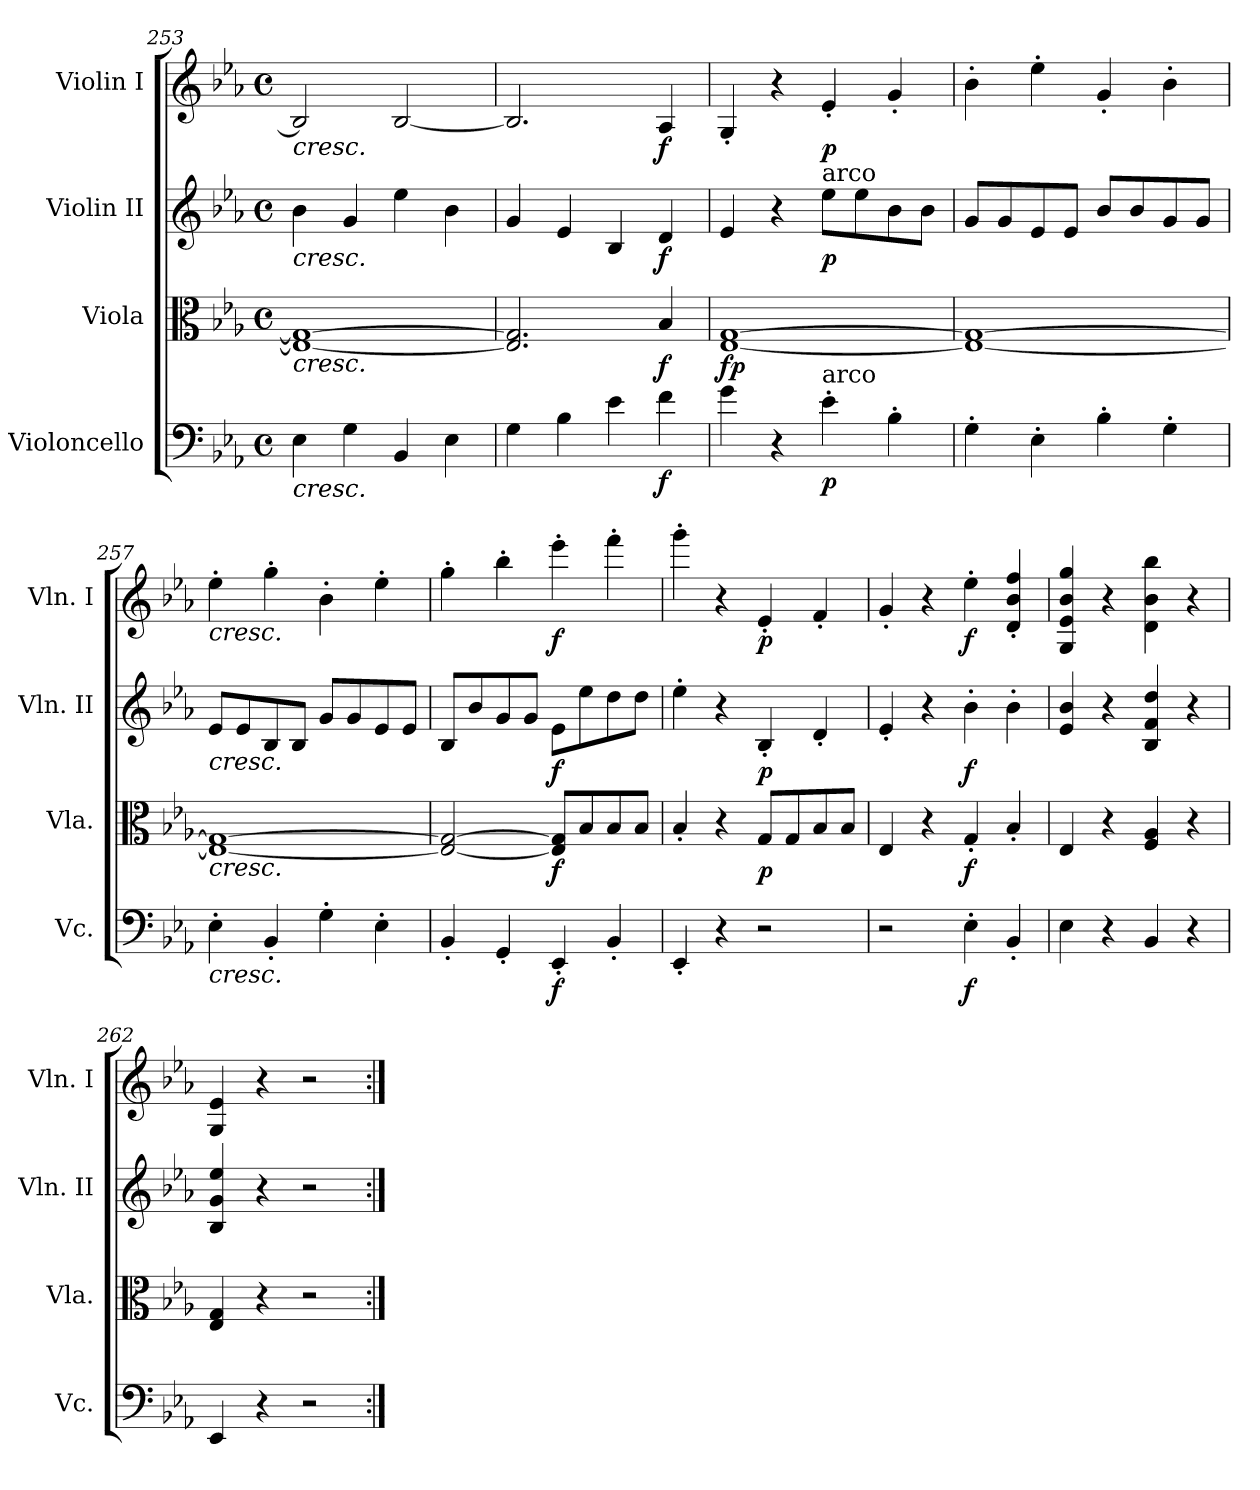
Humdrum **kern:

**kern	**dynam	**kern	**dynam	**kern	**dynam	**kern	**dynam
*part4	*part4	*part3	*part3	*part2	*part2	*part1	*part1
*staff4	*staff4	*staff3	*staff3	*staff2	*staff2	*staff1	*staff1
*I"Violoncello	*	*I"Viola	*	*I"Violin II	*	*I"Violin I	*
*I'Vc.	*	*I'Vla.	*	*I'Vln. II	*	*I'Vln. I	*
!!LO:LB:g=z
*clefF4	*	*clefC3	*	*clefG2	*	*clefG2	*
*k[b-e-a-]	*	*k[b-e-a-]	*	*k[b-e-a-]	*	*k[b-e-a-]	*
*E-:	*	*E-:	*	*E-:	*	*E-:	*
*M4/4	*	*M4/4	*	*M4/4	*	*M4/4	*
*met(c)	*	*met(c)	*	*met(c)	*	*met(c)	*
=253	=253	=253	=253	=253	=253	=253	=253
!	!	!	!	!	!	!LO:TX:b:i:t=cresc.	!
!	!	!	!	!LO:TX:b:i:t=cresc.	!	!	!
!	!	!LO:TX:b:i:t=cresc.	!	!	!	!	!
!LO:TX:b:i:t=cresc.	!	!	!	!	!	!	!
4E-\	.	1E-_ 1G_	.	4b-\	.	2B-/]	.
4G\	.	.	.	4g/	.	.	.
4BB-/	.	.	.	4ee-\	.	[2B-/	.
4E-\	.	.	.	4b-\	.	.	.
=254	=254	=254	=254	=254	=254	=254	=254
4G\	.	2.E-/] 2.G/]	.	4g/	.	2.B-/]	.
4B-\	.	.	.	4e-/	.	.	.
4e-\	.	.	.	4B-/	.	.	.
!	!LO:DY:b	!	!LO:DY:b	!	!LO:DY:b	!	!LO:DY:b
4f\	f	4B-/	f	4d/	f	4A-/	f
=255	=255	=255	=255	=255	=255	=255	=255
!	!	!	!LO:DY:b	!	!	!	!
4g\	.	[1E- [1G	fp	4e-/	.	4G'/	.
4r	.	.	.	4r	.	4r	.
!	!	!	!	!LO:TX:a:t=arco	!	!	!
!LO:TX:a:t=arco	!	!	!	!	!	!	!
!	!LO:DY:b	!	!	!	!LO:DY:b	!	!LO:DY:b
4e-'\	p	.	.	8ee-\L	p	4e-'/	p
.	.	.	.	8ee-\	.	.	.
4B-'\	.	.	.	8b-\	.	4g'/	.
.	.	.	.	8b-\J	.	.	.
=256	=256	=256	=256	=256	=256	=256	=256
4G'\	.	1E-_ 1G_	.	8g/L	.	4b-'\	.
.	.	.	.	8g/	.	.	.
4E-'\	.	.	.	8e-/	.	4ee-'\	.
.	.	.	.	8e-/J	.	.	.
4B-'\	.	.	.	8b-/L	.	4g'/	.
.	.	.	.	8b-/	.	.	.
4G'\	.	.	.	8g/	.	4b-'\	.
.	.	.	.	8g/J	.	.	.
=257	=257	=257	=257	=257	=257	=257	=257
!	!	!	!	!	!	!LO:TX:b:i:t=cresc.	!
!	!	!	!	!LO:TX:b:i:t=cresc.	!	!	!
!	!	!LO:TX:b:i:t=cresc.	!	!	!	!	!
!LO:TX:b:i:t=cresc.	!	!	!	!	!	!	!
4E-'\	.	1E-_ 1G_	.	8e-/L	.	4ee-'\	.
.	.	.	.	8e-/	.	.	.
4BB-'/	.	.	.	8B-/	.	4gg'\	.
.	.	.	.	8B-/J	.	.	.
4G'\	.	.	.	8g/L	.	4b-'\	.
.	.	.	.	8g/	.	.	.
4E-'\	.	.	.	8e-/	.	4ee-'\	.
.	.	.	.	8e-/J	.	.	.
!!LO:LB:g=z
=258	=258	=258	=258	=258	=258	=258	=258
4BB-'/	.	2E-/_ 2G/_	.	8B-/L	.	4gg'\	.
.	.	.	.	8b-/	.	.	.
4GG'/	.	.	.	8g/	.	4bb-'\	.
.	.	.	.	8g/J	.	.	.
!	!LO:DY:b	!	!LO:DY:b	!	!LO:DY:b	!	!LO:DY:b
4EE-'/	f	8E-/] 8G/]L	f	8e-\L	f	4eee-'\	f
.	.	8B-/	.	8ee-\	.	.	.
4BB-'/	.	8B-/	.	8dd\	.	4fff'\	.
.	.	8B-/J	.	8dd\J	.	.	.
=259	=259	=259	=259	=259	=259	=259	=259
4EE-'/	.	4B-'/	.	4ee-'\	.	4ggg'\	.
4r	.	4r	.	4r	.	4r	.
!	!	!	!LO:DY:b	!	!LO:DY:b	!	!LO:DY:b
2r	.	8G/L	p	4B-'/	p	4e-'/	p
.	.	8G/	.	.	.	.	.
.	.	8B-/	.	4d'/	.	4f'/	.
.	.	8B-/J	.	.	.	.	.
=260	=260	=260	=260	=260	=260	=260	=260
2r	.	4E-/	.	4e-'/	.	4g'/	.
.	.	4r	.	4r	.	4r	.
!	!LO:DY:b	!	!LO:DY:b	!	!LO:DY:b	!	!LO:DY:b
4E-'\	f	4G'/	f	4b-'\	f	4ee-'\	f
4BB-'/	.	4B-'/	.	4b-'\	.	4d/' 4b-/' 4ff/'	.
=261	=261	=261	=261	=261	=261	=261	=261
4E-\	.	4E-/	.	4e-/ 4b-/	.	4G/ 4e-/ 4b-/ 4gg/	.
4r	.	4r	.	4r	.	4r	.
4BB-/	.	4F/ 4A-/	.	4B-/ 4f/ 4dd/	.	4d\ 4b-\ 4bb-\	.
4r	.	4r	.	4r	.	4r	.
=262	=262	=262	=262	=262	=262	=262	=262
4EE-/	.	4E-/ 4G/	.	4B-/ 4g/ 4ee-/	.	4G/ 4e-/	.
4r	.	4r	.	4r	.	4r	.
2r	.	2r	.	2r	.	2r	.
=:|!	=:|!	=:|!	=:|!	=:|!	=:|!	=:|!	=:|!
*-	*-	*-	*-	*-	*-	*-	*-
